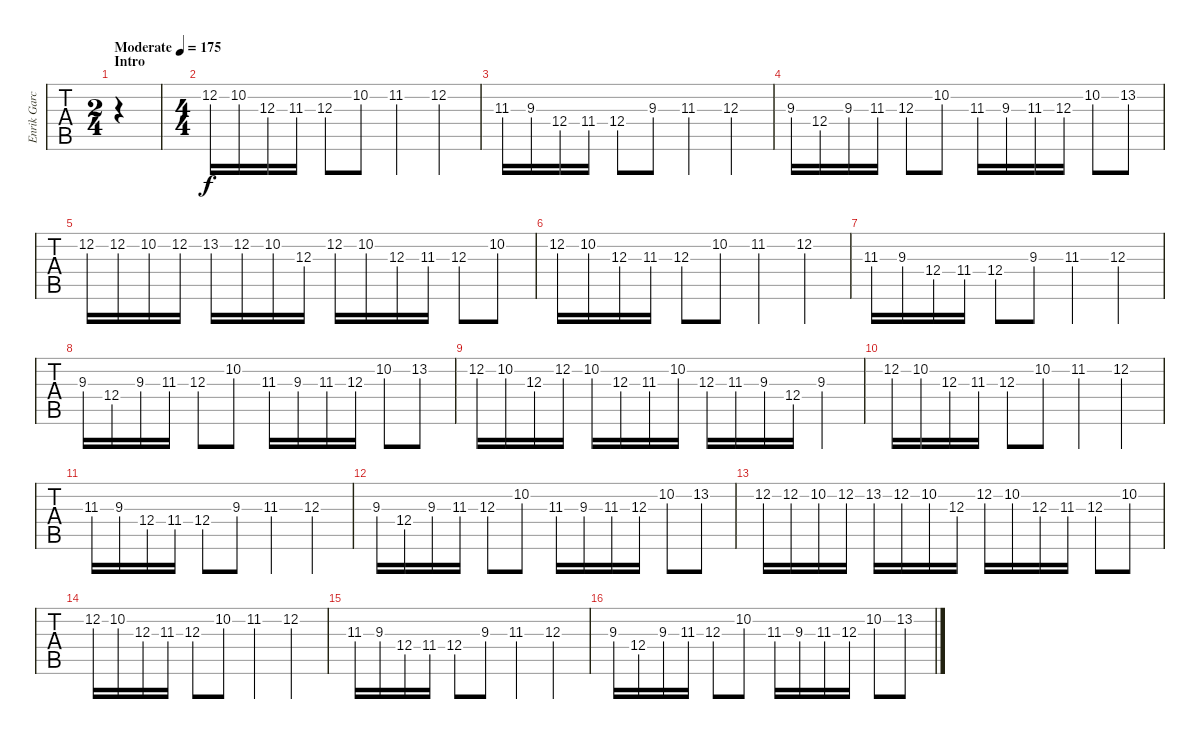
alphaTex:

\track ("Enrik García, Lead Guitar" "Enrik Garc") {instrument distortionguitar}
\staff {tabs}
\tuning (Eb4 Bb3 Gb3 Db3 Ab2 Eb2) {hide}
\ts (2 4)
\section ("" "Intro")
\tempo (175 "Moderate")
\clef g2
\ks c
|
\ts (4 4)
12.2.16 10.2.16 12.3.16 11.3.16 12.3.8 10.2.8 11.2.4 12.2.4 |
11.3.16 9.3.16 12.4.16 11.4.16 12.4.8 9.3.8 11.3.4 12.3.4 |
9.3.16 12.4.16 9.3.16 11.3.16 12.3.8 10.2.8 11.3.16 9.3.16 11.3.16 12.3.16 10.2.8 13.2.8 |
12.2.16 12.2.16 10.2.16 12.2.16 13.2.16 12.2.16 10.2.16 12.3.16 12.2.16 10.2.16 12.3.16 11.3.16 12.3.8 10.2.8 |
12.2.16 10.2.16 12.3.16 11.3.16 12.3.8 10.2.8 11.2.4 12.2.4 |
11.3.16 9.3.16 12.4.16 11.4.16 12.4.8 9.3.8 11.3.4 12.3.4 |
9.3.16 12.4.16 9.3.16 11.3.16 12.3.8 10.2.8 11.3.16 9.3.16 11.3.16 12.3.16 10.2.8 13.2.8 |
12.2.16 10.2.16 12.3.16 12.2.16 10.2.16 12.3.16 11.3.16 10.2.16 12.3.16 11.3.16 9.3.16 12.4.16 9.3.4 |
12.2.16 10.2.16 12.3.16 11.3.16 12.3.8 10.2.8 11.2.4 12.2.4 |
11.3.16 9.3.16 12.4.16 11.4.16 12.4.8 9.3.8 11.3.4 12.3.4 |
9.3.16 12.4.16 9.3.16 11.3.16 12.3.8 10.2.8 11.3.16 9.3.16 11.3.16 12.3.16 10.2.8 13.2.8 |
12.2.16 12.2.16 10.2.16 12.2.16 13.2.16 12.2.16 10.2.16 12.3.16 12.2.16 10.2.16 12.3.16 11.3.16 12.3.8 10.2.8 |
12.2.16 10.2.16 12.3.16 11.3.16 12.3.8 10.2.8 11.2.4 12.2.4 |
11.3.16 9.3.16 12.4.16 11.4.16 12.4.8 9.3.8 11.3.4 12.3.4 |
9.3.16 12.4.16 9.3.16 11.3.16 12.3.8 10.2.8 11.3.16 9.3.16 11.3.16 12.3.16 10.2.8 13.2.8
